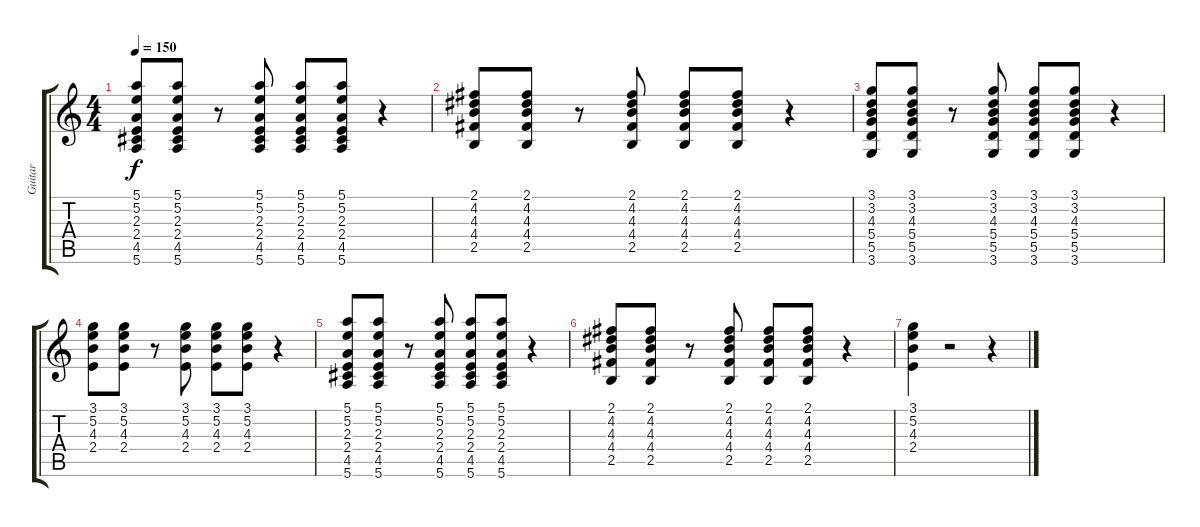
\track ("Guitar" "Guitar") {instrument acousticguitarnylon}
\staff {score tabs}
\tuning (E4 B3 G3 D3 A2 E2) {hide}
\ts (4 4)
\tempo 150
\clef g2
\ks c
(5.1 5.2 2.3 2.4 4.5 5.6).8{dy f} (5.1 5.2 2.3 2.4 4.5 5.6).8 r.8 (5.1 5.2 2.3 2.4 4.5 5.6).8 (5.1 5.2 2.3 2.4 4.5 5.6).8 (5.1 5.2 2.3 2.4 4.5 5.6).8 r.4 |
(2.1 4.2 4.3 4.4 2.5).8 (2.1 4.2 4.3 4.4 2.5).8 r.8 (2.1 4.2 4.3 4.4 2.5).8 (2.1 4.2 4.3 4.4 2.5).8 (2.1 4.2 4.3 4.4 2.5).8 r.4 |
(3.1 3.2 4.3 5.4 5.5 3.6).8 (3.1 3.2 4.3 5.4 5.5 3.6).8 r.8 (3.1 3.2 4.3 5.4 5.5 3.6).8 (3.1 3.2 4.3 5.4 5.5 3.6).8 (3.1 3.2 4.3 5.4 5.5 3.6).8 r.4 |
(3.1 5.2 4.3 2.4).8 (3.1 5.2 4.3 2.4).8 r.8 (3.1 5.2 4.3 2.4).8 (3.1 5.2 4.3 2.4).8 (3.1 5.2 4.3 2.4).8 r.4 |
(5.1 5.2 2.3 2.4 4.5 5.6).8 (5.1 5.2 2.3 2.4 4.5 5.6).8 r.8 (5.1 5.2 2.3 2.4 4.5 5.6).8 (5.1 5.2 2.3 2.4 4.5 5.6).8 (5.1 5.2 2.3 2.4 4.5 5.6).8 r.4 |
(2.1 4.2 4.3 4.4 2.5).8 (2.1 4.2 4.3 4.4 2.5).8 r.8 (2.1 4.2 4.3 4.4 2.5).8 (2.1 4.2 4.3 4.4 2.5).8 (2.1 4.2 4.3 4.4 2.5).8 r.4 |
(3.1 5.2 4.3 2.4).4 r.2 r.4
